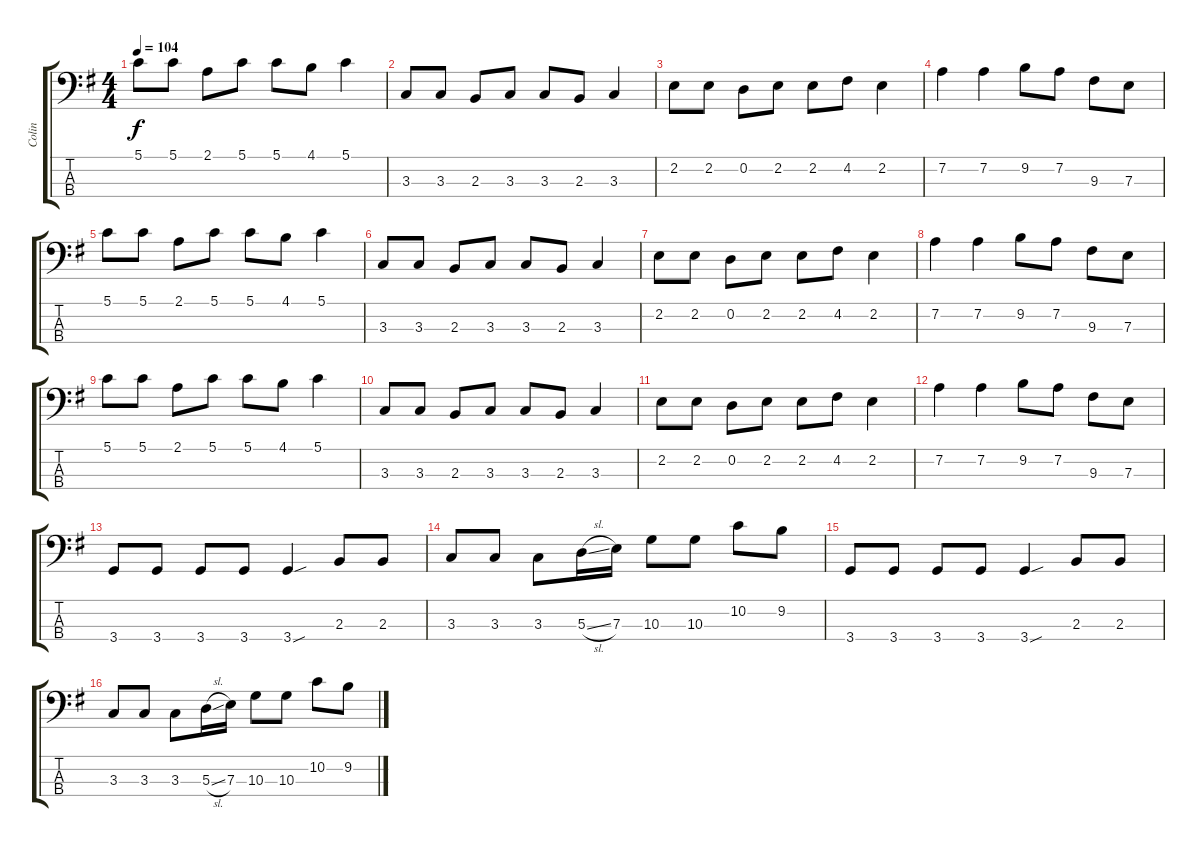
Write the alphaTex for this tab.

\track ("Colin" "Colin") {instrument electricbassfinger}
\staff {score tabs}
\tuning (G2 D2 A1 E1) {hide}
\ts (4 4)
\tempo 104
\clef f4
\ks g
5.1.8{dy f} 5.1.8 2.1.8 5.1.8 5.1.8 4.1.8 5.1.4 |
3.3.8 3.3.8 2.3.8 3.3.8 3.3.8 2.3.8 3.3.4 |
2.2.8 2.2.8 0.2.8 2.2.8 2.2.8 4.2.8 2.2.4 |
7.2.4 7.2.4 9.2.8 7.2.8 9.3.8 7.3.8 |
5.1.8 5.1.8 2.1.8 5.1.8 5.1.8 4.1.8 5.1.4 |
3.3.8 3.3.8 2.3.8 3.3.8 3.3.8 2.3.8 3.3.4 |
2.2.8 2.2.8 0.2.8 2.2.8 2.2.8 4.2.8 2.2.4 |
7.2.4 7.2.4 9.2.8 7.2.8 9.3.8 7.3.8 |
5.1.8 5.1.8 2.1.8 5.1.8 5.1.8 4.1.8 5.1.4 |
3.3.8 3.3.8 2.3.8 3.3.8 3.3.8 2.3.8 3.3.4 |
2.2.8 2.2.8 0.2.8 2.2.8 2.2.8 4.2.8 2.2.4 |
7.2.4 7.2.4 9.2.8 7.2.8 9.3.8 7.3.8 |
3.4.8 3.4.8 3.4.8 3.4.8 3.4{sou}.4 2.3.8 2.3.8 |
3.3.8 3.3.8 3.3.8 5.3{sl}.16 7.3.16 10.3.8 10.3.8 10.2.8 9.2.8 |
3.4.8 3.4.8 3.4.8 3.4.8 3.4{sou}.4 2.3.8 2.3.8 |
3.3.8 3.3.8 3.3.8 5.3{sl}.16 7.3.16 10.3.8 10.3.8 10.2.8 9.2.8
